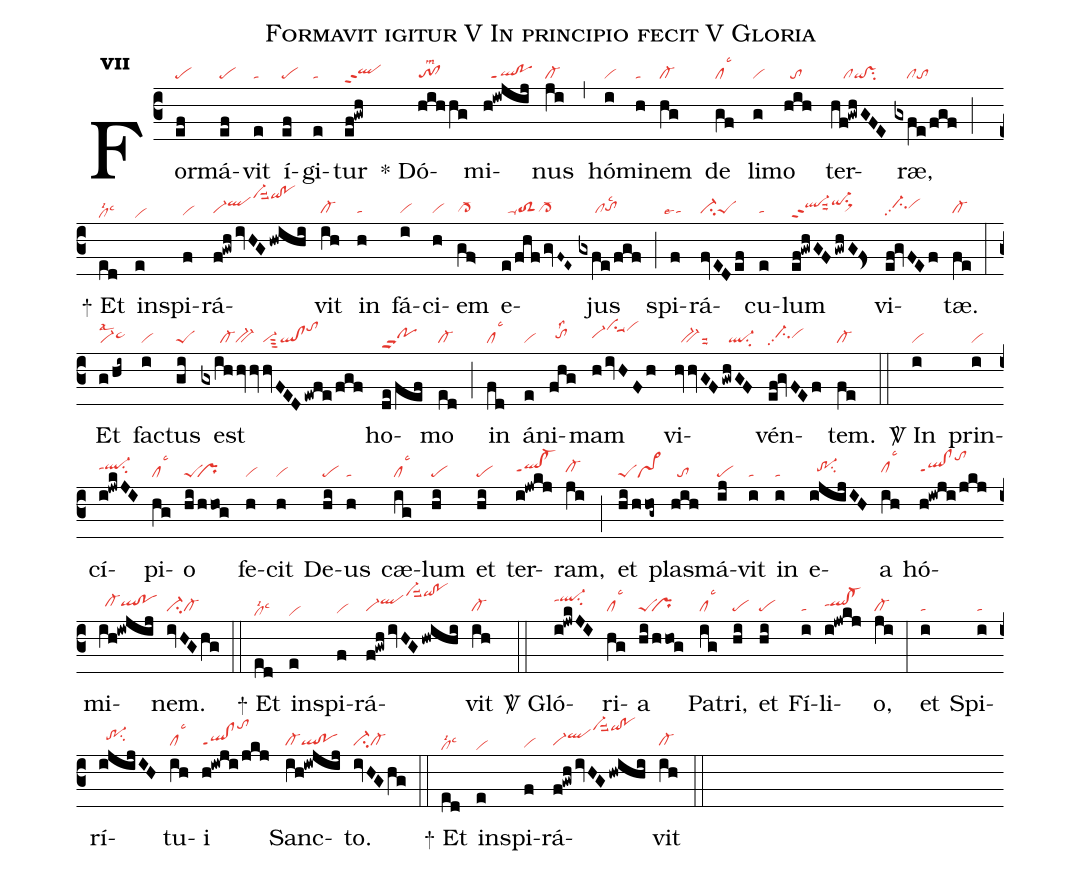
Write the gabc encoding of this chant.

name:Formavit igitur V In principio fecit V Gloria;
office-part:re;
mode:7;
nabc-lines:1;
%%
initial-style: 1;
name: Formavit igitur Dominus;
mode: 7;
office-part: Responsorium;
annotation: Resp.;
annotation: vii;
nabc-lines:1;
%%
(c3) For(ef|pe)má(ef|pe)vit(e|ta) í(ef|pe)gi(e|ta)tur(ef!gwh|qlhhppt2) <sp>*</sp> Dó(hihhg|to!cllsm2)mi(h!iwjij|//ql!poppt1)nus(ji|cl-) (,) hó(i|vi)mi(h|ta)nem(hg|cl-) de(gf|cllsc3) li(g|vi)mo(hih|//to) ter(hf!gwhGFE|////clqi!vssu2)ræ,(gxfe/fgf|////clto) (;)
<sp>+</sp> Et(ed|clhdlsi2lsc3) in(e|vihd)spi(f|vihe)rá(f!gwh/ivHG/hwihi|vi-qlhivi-hlsuu2qihl!pohl)vit(ih|cl-) in(h|ta) fá(i|vi)ci(h|vi)em(gf>|cl->) e(e/fhf/gvF~E~|//ta-toS2cl->)jus(gxfe/fgf|/////cltohglsc2) (;) spi(f|``talse4)rá(fvEDef|ci-peS)cu(e|ta)lum(ef!gwhGF/gwhG!Fs>|ql-hhppt2suu2qi-hisu1sux1) vi(ef!gvFEf|//ci-hhpp2vihh)tæ.(fe|cl-) (:) Et(g/hi~|vi-lsal2ta>hh) fac(i|vi)tus(gi|peS) est(gxihhvhv|//////cl-bv-|hvFED/ewfe/fgf|vi-sut3ql!cltohk) ho(de/fef|pohhppu2)mo(ed|cl-) (;) in(fd|cllsc3) á(e|vi)ni(fhg|//tohhlss2)mam(h/ivHFh|vi-hhvihksu1suu1vihk) vi(hvhvGF/gwhGF|//bv-suu2ql-su2)vén(ef!gvFEf|//ci-hhpp2vihh)tem.(fe|cl-) (::)

<sp>V/</sp> In(i|vi) prin(i|vi)cí(i!jwkJI|tahiql-hisu2)pi(hg|cllsc3)o(hi/hhog|peS``pr) fe(h|vi)cit(h|vi) De(hi|pe)us(h|ta) cæ(ig|cllsc3)lum(hi|pe) et(hi|pe) ter(i!jwkj|qlhh!cl-hhppt1)ram,(ji|cl-hh) (;) et(hi/hhog~|peSvs>) plas(hih|//to)má(ij|pe)vit(i|ta) in(i|ta) e(ijijIH|//tr-1hhsu2)a(ih|clhhlsc3) hó(h!iwji/jkj|qlhh!clhhppt1tohm)mi(ih!iwjij|//cl-hhqlhh!pohh)nem.(ivHGhg|ci-cl-) (::)
<sp>+</sp> Et(ed|clhdlsi2lsc3) in(e|vihd)spi(f|vihe)rá(f!gwh/ivHG/hwihi|vi-qlhivi-hlsuu2qihl!pohl)vit(ih|cl-) (::)

<sp>V/</sp> Gló(i!jwkJI|tahjql-hjsu2)ri(hg|cllsc3)a(hi/hhog|peS``pr) Pa(ig|cllsc3)tri,(hi|pe) et(hi|pe) Fí(i|ta)li(i!jwkj|tahhqlhh!cl-hh)o,(ji|cl-) (:) et(i|ta) Spi(i|ta)rí(ijijIH|//tr-1hhsu2)tu(ih|cllsc3)i(h!iwji/jkj|ql!clppt1tohm) Sanc(ih!iwjij|cl-ql!po)to.(ivHGhg|ci-cl-) (::)
<sp>+</sp> Et(ed|clhdlsi2lsc3) in(e|vihd)spi(f|vihe)rá(f!gwh/ivHG/hwihi|vi-qlhivi-hlsuu2qihl!pohl)vit(ih|cl-) (::)
